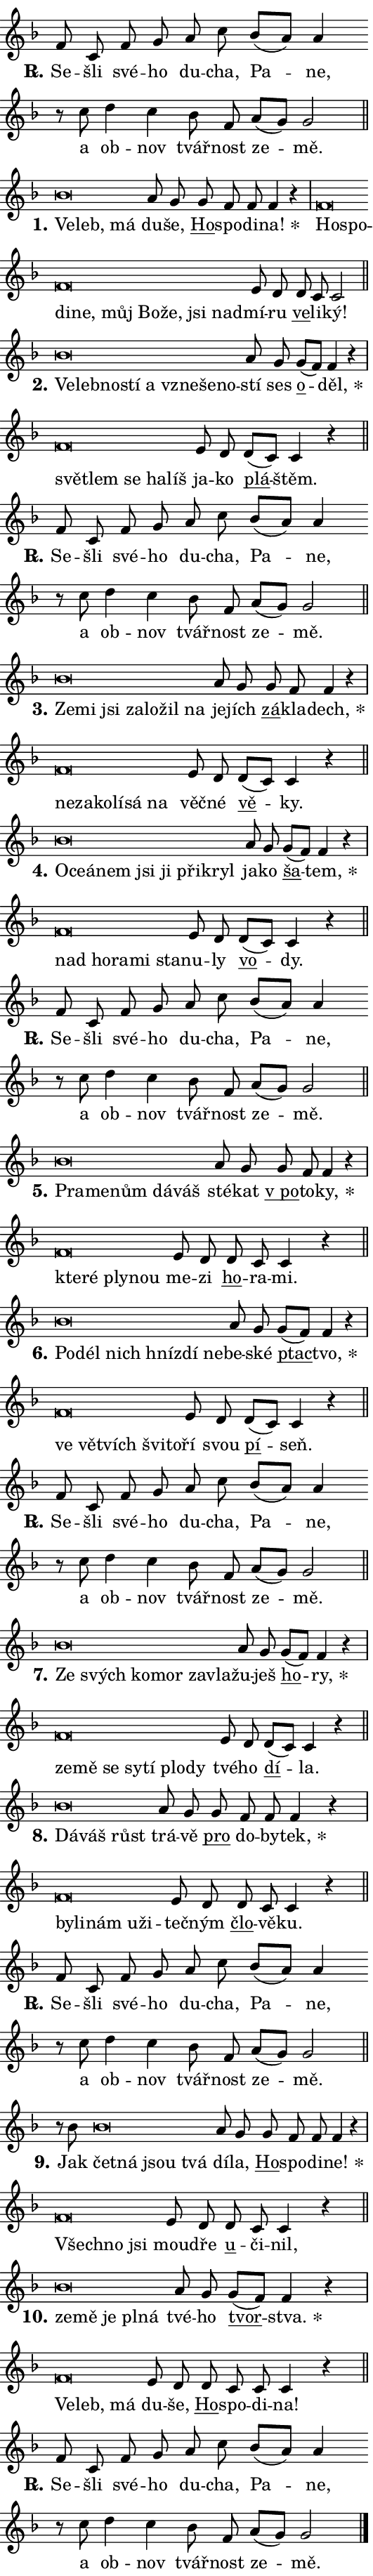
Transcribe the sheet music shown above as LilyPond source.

\version "2.24.0"
\header { tagline = "" }
\paper {
  indent = 0\cm
  top-margin = 0\cm
  right-margin = 0.13\cm % to fit lyric hyphens
  bottom-margin = 0\cm
  left-margin = 0\cm
  paper-width = 9\cm
  page-breaking = #ly:one-page-breaking
  system-system-spacing.basic-distance = #11
  score-system-spacing.basic-distance = #11
  ragged-last = ##f
}


%% Author: Thomas Morley
%% https://lists.gnu.org/archive/html/lilypond-user/2020-05/msg00002.html
#(define (line-position grob)
"Returns position of @var[grob} in current system:
   @code{'start}, if at first time-step
   @code{'end}, if at last time-step
   @code{'middle} otherwise
"
  (let* ((col (ly:item-get-column grob))
         (ln (ly:grob-object col 'left-neighbor))
         (rn (ly:grob-object col 'right-neighbor))
         (col-to-check-left (if (ly:grob? ln) ln col))
         (col-to-check-right (if (ly:grob? rn) rn col))
         (break-dir-left
           (and
             (ly:grob-property col-to-check-left 'non-musical #f)
             (ly:item-break-dir col-to-check-left)))
         (break-dir-right
           (and
             (ly:grob-property col-to-check-right 'non-musical #f)
             (ly:item-break-dir col-to-check-right))))
        (cond ((eqv? 1 break-dir-left) 'start)
              ((eqv? -1 break-dir-right) 'end)
              (else 'middle))))

#(define (tranparent-at-line-position vctor)
  (lambda (grob)
  "Relying on @code{line-position} select the relevant enry from @var{vctor}.
Used to determine transparency,"
    (case (line-position grob)
      ((end) (not (vector-ref vctor 0)))
      ((middle) (not (vector-ref vctor 1)))
      ((start) (not (vector-ref vctor 2))))))

noteHeadBreakVisibility =
#(define-music-function (break-visibility)(vector?)
"Makes @code{NoteHead}s transparent relying on @var{break-visibility}"
#{
  \override NoteHead.transparent =
    #(tranparent-at-line-position break-visibility)
#})

#(define delete-ledgers-for-transparent-note-heads
  (lambda (grob)
    "Reads whether a @code{NoteHead} is transparent.
If so this @code{NoteHead} is removed from @code{'note-heads} from
@var{grob}, which is supposed to be @code{LedgerLineSpanner}.
As a result ledgers are not printed for this @code{NoteHead}"
    (let* ((nhds-array (ly:grob-object grob 'note-heads))
           (nhds-list
             (if (ly:grob-array? nhds-array)
                 (ly:grob-array->list nhds-array)
                 '()))
           ;; Relies on the transparent-property being done before
           ;; Staff.LedgerLineSpanner.after-line-breaking is executed.
           ;; This is fragile ...
           (to-keep
             (remove
               (lambda (nhd)
                 (ly:grob-property nhd 'transparent #f))
               nhds-list)))
      ;; TODO find a better method to iterate over grob-arrays, similiar
      ;; to filter/remove etc for lists
      ;; For now rebuilt from scratch
      (set! (ly:grob-object grob 'note-heads)  '())
      (for-each
        (lambda (nhd)
          (ly:pointer-group-interface::add-grob grob 'note-heads nhd))
        to-keep))))

squashNotes = {
  \override NoteHead.X-extent = #'(-0.2 . 0.2)
  \override NoteHead.Y-extent = #'(-0.75 . 0)
  \override NoteHead.stencil =
    #(lambda (grob)
       (let ((pos (ly:grob-property grob 'staff-position)))
         (begin
           (if (< pos -7) (display "ERROR: Lower brevis then expected\n") (display ""))
           (if (<= pos -6) ly:text-interface::print ly:note-head::print))))
}
unSquashNotes = {
  \revert NoteHead.X-extent
  \revert NoteHead.Y-extent
  \revert NoteHead.stencil
}

hideNotes = \noteHeadBreakVisibility #begin-of-line-visible
unHideNotes = \noteHeadBreakVisibility #all-visible

% work-around for resetting accidentals
% https://lilypond.org/doc/v2.23/Documentation/notation/displaying-rhythms#unmetered-music
cadenzaMeasure = {
  \cadenzaOff
  \partial 1024 s1024
  \cadenzaOn
}

#(define-markup-command (accent layout props text) (markup?)
  "Underline accented syllable"
  (interpret-markup layout props
    #{\markup \override #'(offset . 4.3) \underline { #text }#}))

responsum = \markup \concat {
  "R" \hspace #-1.05 \path #0.1 #'((moveto 0 0.07) (lineto 0.9 0.8)) \hspace #0.05 "."
}

spaceSize = #0.6828661417322834 % exact space size for TeX Gyre Schola

\layout {
  \context {
    \Staff
    \remove "Time_signature_engraver"
    \override LedgerLineSpanner.after-line-breaking = #delete-ledgers-for-transparent-note-heads
  }
  \context {
    \Lyrics {
      \override LyricSpace.minimum-distance = \spaceSize
      \override LyricText.font-name = #"TeX Gyre Schola"
      \override LyricText.font-size = 1
      \override StanzaNumber.font-name = #"TeX Gyre Schola Bold"
      \override StanzaNumber.font-size = 1
    }
  }
  \context {
    \Score 
    \override NoteHead.text =
      #(lambda (grob) 
        (let ((pos (ly:grob-property grob 'staff-position)))
          #{\markup {
            \combine
              \halign #-0.55 \raise #(if (= pos -6) 0 0.5) \override #'(thickness . 2) \draw-line #'(3.2 . 0)
              \musicglyph "noteheads.sM1"
          }#}))
  }
}

% magnetic-lyrics.ily
%
%   written by
%     Jean Abou Samra <jean@abou-samra.fr>
%     Werner Lemberg <wl@gnu.org>
%
%   adapted by
%     Jiri Hon <jiri.hon@gmail.com>
%
% Version 2022-Apr-15

% https://www.mail-archive.com/lilypond-user@gnu.org/msg149350.html

#(define (Left_hyphen_pointer_engraver context)
   "Collect syllable-hyphen-syllable occurrences in lyrics and store
them in properties.  This engraver only looks to the left.  For
example, if the lyrics input is @code{foo -- bar}, it does the
following.

@itemize @bullet
@item
Set the @code{text} property of the @code{LyricHyphen} grob between
@q{foo} and @q{bar} to @code{foo}.

@item
Set the @code{left-hyphen} property of the @code{LyricText} grob with
text @q{foo} to the @code{LyricHyphen} grob between @q{foo} and
@q{bar}.
@end itemize

Use this auxiliary engraver in combination with the
@code{lyric-@/text::@/apply-@/magnetic-@/offset!} hook."
   (let ((hyphen #f)
         (text #f))
     (make-engraver
      (acknowledgers
       ((lyric-syllable-interface engraver grob source-engraver)
        (set! text grob)))
      (end-acknowledgers
       ((lyric-hyphen-interface engraver grob source-engraver)
        ;(when (not (grob::has-interface grob 'lyric-space-interface))
          (set! hyphen grob)));)
      ((stop-translation-timestep engraver)
       (when (and text hyphen)
         (ly:grob-set-object! text 'left-hyphen hyphen))
       (set! text #f)
       (set! hyphen #f)))))

#(define (lyric-text::apply-magnetic-offset! grob)
   "If the space between two syllables is less than the value in
property @code{LyricText@/.details@/.squash-threshold}, move the right
syllable to the left so that it gets concatenated with the left
syllable.

Use this function as a hook for
@code{LyricText@/.after-@/line-@/breaking} if the
@code{Left_@/hyphen_@/pointer_@/engraver} is active."
   (let ((hyphen (ly:grob-object grob 'left-hyphen #f)))
     (when hyphen
       (let ((left-text (ly:spanner-bound hyphen LEFT)))
         (when (grob::has-interface left-text 'lyric-syllable-interface)
           (let* ((common (ly:grob-common-refpoint grob left-text X))
                  (this-x-ext (ly:grob-extent grob common X))
                  (left-x-ext
                   (begin
                     ;; Trigger magnetism for left-text.
                     (ly:grob-property left-text 'after-line-breaking)
                     (ly:grob-extent left-text common X)))
                  ;; `delta` is the gap width between two syllables.
                  (delta (- (interval-start this-x-ext)
                            (interval-end left-x-ext)))
                  (details (ly:grob-property grob 'details))
                  (threshold (assoc-get 'squash-threshold details 0.2)))
             (when (< delta threshold)
               (let* (;; We have to manipulate the input text so that
                      ;; ligatures crossing syllable boundaries are not
                      ;; disabled.  For languages based on the Latin
                      ;; script this is essentially a beautification.
                      ;; However, for non-Western scripts it can be a
                      ;; necessity.
                      (lt (ly:grob-property left-text 'text))
                      (rt (ly:grob-property grob 'text))
                      (is-space (grob::has-interface hyphen 'lyric-space-interface))
                      (space (if is-space " " ""))
                      (extra-delta (if is-space spaceSize 0))
                      ;; Append new syllable.
                      (ltrt-space (if (and (string? lt) (string? rt))
                                (string-append lt space rt)
                                (make-concat-markup (list lt space rt))))
                      ;; Right-align `ltrt` to the right side.
                      (ltrt-space-markup (grob-interpret-markup
                               grob
                               (make-translate-markup
                                (cons (interval-length this-x-ext) 0)
                                (make-right-align-markup ltrt-space)))))
                 (begin
                   ;; Don't print `left-text`.
                   (ly:grob-set-property! left-text 'stencil #f)
                   ;; Set text and stencil (which holds all collected
                   ;; syllables so far) and shift it to the left.
                   (ly:grob-set-property! grob 'text ltrt-space)
                   (ly:grob-set-property! grob 'stencil ltrt-space-markup)
                   (ly:grob-translate-axis! grob (- (- delta extra-delta)) X))))))))))


#(define (lyric-hyphen::displace-bounds-first grob)
   ;; Make very sure this callback isn't triggered too early.
   (let ((left (ly:spanner-bound grob LEFT))
         (right (ly:spanner-bound grob RIGHT)))
     (ly:grob-property left 'after-line-breaking)
     (ly:grob-property right 'after-line-breaking)
     (ly:lyric-hyphen::print grob)))

squashThreshold = #0.4

\layout {
  \context {
    \Lyrics
    \consists #Left_hyphen_pointer_engraver
    \override LyricText.after-line-breaking =
      #lyric-text::apply-magnetic-offset!
    \override LyricHyphen.stencil = #lyric-hyphen::displace-bounds-first
    \override LyricText.details.squash-threshold = \squashThreshold
    \override LyricHyphen.minimum-distance = 0
    \override LyricHyphen.minimum-length = \squashThreshold
  }
}

squashText = \override LyricText.details.squash-threshold = 9999
unSquashText = \override LyricText.details.squash-threshold = \squashThreshold

leftText = \override LyricText.self-alignment-X = #LEFT
unLeftText = \revert LyricText.self-alignment-X

starOffset = #(lambda (grob) 
                (let ((x_offset (ly:self-alignment-interface::aligned-on-x-parent grob)))
                  (if (= x_offset 0) 0 (+ x_offset 1.2))))

star = #(define-music-function (syllable)(string?)
"Append star separator at the end of a syllable"
#{
  \once \override LyricText.X-offset = #starOffset
  \lyricmode { \markup {
    #syllable
    \override #'((font-name . "TeX Gyre Schola Bold")) \hspace #0.2 \lower #0.65 \larger "*"
  } }
#})

starAccent = #(define-music-function (syllable)(string?)
"Append star separator at the end of a syllable and make accent"
#{
  \once \override LyricText.X-offset = #starOffset
  \lyricmode { \markup {
    \accent #syllable
    \override #'((font-name . "TeX Gyre Schola Bold")) \hspace #0.2 \lower #0.65 \larger "*"
  } }
#})

breath = #(define-music-function (syllable)(string?)
"Append breathing indicator at the end of a syllable"
#{
  \lyricmode { \markup { #syllable "+" } }
#})

optionalBreath = #(define-music-function (syllable)(string?)
"Append optional breathing indicator at the end of a syllable"
#{
  \lyricmode { \markup { #syllable "(+)" } }
#})


\score {
    <<
        \new Voice = "melody" { \cadenzaOn \key f \major \relative { f'8 c f g a c \bar "" bes[( a)] a4 \bar "" r8 c d4 c \bar "" bes8 f \bar "" a[( g)] g2 \cadenzaMeasure \bar "||" \break } }
        \new Lyrics \lyricsto "melody" { \lyricmode { \set stanza = \responsum
Se -- šli své -- ho du -- cha, Pa -- ne, a ob -- nov tvář -- nost ze -- mě. } }
    >>
    \layout {}
}

\score {
    <<
        \new Voice = "melody" { \cadenzaOn \key f \major \relative { \squashNotes bes'\breve*1/16 \hideNotes \breve*1/16 \breve*1/16 \bar "" \unHideNotes \unSquashNotes a8 g \bar "" g f f f4 r \cadenzaMeasure \bar "|" \squashNotes f\breve*1/16 \hideNotes \breve*1/16 \bar "" \breve*1/16 \bar "" \breve*1/16 \bar "" \breve*1/16 \bar "" \breve*1/16 \bar "" \breve*1/16 \bar "" \breve*1/16 \breve*1/16 \bar "" \unHideNotes \unSquashNotes e8 d \bar "" d c c2 \cadenzaMeasure \bar "||" \break } }
        \new Lyrics \lyricsto "melody" { \lyricmode { \set stanza = "1."
\leftText Ve -- \squashText leb, má \unLeftText \unSquashText du -- še, \markup \accent Ho -- spo -- di -- \star na! \leftText Ho -- \squashText spo -- di -- ne, můj Bo -- že, jsi nad -- \unLeftText \unSquashText mí -- ru \markup \accent ve -- li -- ký! } }
    >>
    \layout {}
}

\score {
    <<
        \new Voice = "melody" { \cadenzaOn \key f \major \relative { \squashNotes bes'\breve*1/16 \hideNotes \breve*1/16 \bar "" \breve*1/16 \bar "" \breve*1/16 \bar "" \breve*1/16 \bar "" \breve*1/16 \bar "" \breve*1/16 \breve*1/16 \bar "" \unHideNotes \unSquashNotes a8 g \bar "" g[( f)] f4 r \cadenzaMeasure \bar "|" \squashNotes f\breve*1/16 \hideNotes \breve*1/16 \bar "" \breve*1/16 \bar "" \breve*1/16 \breve*1/16 \bar "" \unHideNotes \unSquashNotes e8 d \bar "" d[( c)] c4 r \cadenzaMeasure \bar "||" \break } }
        \new Lyrics \lyricsto "melody" { \lyricmode { \set stanza = "2."
\leftText Ve -- \squashText leb -- no -- stí a vzne -- še -- no -- \unLeftText \unSquashText stí ses \markup \accent o -- \star děl, \leftText svě -- \squashText tlem se ha -- líš \unLeftText \unSquashText ja -- ko \markup \accent plá -- štěm. } }
    >>
    \layout {}
}

\score {
    <<
        \new Voice = "melody" { \cadenzaOn \key f \major \relative { f'8 c f g a c \bar "" bes[( a)] a4 \bar "" r8 c d4 c \bar "" bes8 f \bar "" a[( g)] g2 \cadenzaMeasure \bar "||" \break } }
        \new Lyrics \lyricsto "melody" { \lyricmode { \set stanza = \responsum
Se -- šli své -- ho du -- cha, Pa -- ne, a ob -- nov tvář -- nost ze -- mě. } }
    >>
    \layout {}
}

\score {
    <<
        \new Voice = "melody" { \cadenzaOn \key f \major \relative { \squashNotes bes'\breve*1/16 \hideNotes \breve*1/16 \bar "" \breve*1/16 \bar "" \breve*1/16 \bar "" \breve*1/16 \bar "" \breve*1/16 \breve*1/16 \bar "" \unHideNotes \unSquashNotes a8 g \bar "" g f f4 r \cadenzaMeasure \bar "|" \squashNotes f\breve*1/16 \hideNotes \breve*1/16 \bar "" \breve*1/16 \bar "" \breve*1/16 \bar "" \breve*1/16 \breve*1/16 \bar "" \unHideNotes \unSquashNotes e8 d \bar "" d[( c)] c4 r \cadenzaMeasure \bar "||" \break } }
        \new Lyrics \lyricsto "melody" { \lyricmode { \set stanza = "3."
\leftText Ze -- \squashText mi jsi za -- lo -- žil na \unLeftText \unSquashText je -- jích \markup \accent zá -- kla -- \star dech, \leftText ne -- \squashText za -- ko -- lí -- sá na \unLeftText \unSquashText věč -- né \markup \accent vě -- ky. } }
    >>
    \layout {}
}

\score {
    <<
        \new Voice = "melody" { \cadenzaOn \key f \major \relative { \squashNotes bes'\breve*1/16 \hideNotes \breve*1/16 \bar "" \breve*1/16 \bar "" \breve*1/16 \bar "" \breve*1/16 \bar "" \breve*1/16 \bar "" \breve*1/16 \breve*1/16 \bar "" \unHideNotes \unSquashNotes a8 g \bar "" g[( f)] f4 r \cadenzaMeasure \bar "|" \squashNotes f\breve*1/16 \hideNotes \breve*1/16 \bar "" \breve*1/16 \bar "" \breve*1/16 \breve*1/16 \bar "" \unHideNotes \unSquashNotes e8 d \bar "" d[( c)] c4 r \cadenzaMeasure \bar "||" \break } }
        \new Lyrics \lyricsto "melody" { \lyricmode { \set stanza = "4."
\leftText O -- \squashText ce -- á -- nem jsi ji při -- kryl \unLeftText \unSquashText ja -- ko \markup \accent ša -- \star tem, \leftText nad \squashText ho -- ra -- mi sta -- \unLeftText \unSquashText nu -- ly \markup \accent vo -- dy. } }
    >>
    \layout {}
}

\score {
    <<
        \new Voice = "melody" { \cadenzaOn \key f \major \relative { f'8 c f g a c \bar "" bes[( a)] a4 \bar "" r8 c d4 c \bar "" bes8 f \bar "" a[( g)] g2 \cadenzaMeasure \bar "||" \break } }
        \new Lyrics \lyricsto "melody" { \lyricmode { \set stanza = \responsum
Se -- šli své -- ho du -- cha, Pa -- ne, a ob -- nov tvář -- nost ze -- mě. } }
    >>
    \layout {}
}

\score {
    <<
        \new Voice = "melody" { \cadenzaOn \key f \major \relative { \squashNotes bes'\breve*1/16 \hideNotes \breve*1/16 \bar "" \breve*1/16 \bar "" \breve*1/16 \breve*1/16 \bar "" \unHideNotes \unSquashNotes a8 g \bar "" g f f4 r \cadenzaMeasure \bar "|" \squashNotes f\breve*1/16 \hideNotes \breve*1/16 \bar "" \breve*1/16 \breve*1/16 \bar "" \unHideNotes \unSquashNotes e8 d \bar "" d c c4 r \cadenzaMeasure \bar "||" \break } }
        \new Lyrics \lyricsto "melody" { \lyricmode { \set stanza = "5."
\leftText Pra -- \squashText me -- nům dá -- váš \unLeftText \unSquashText sté -- kat \markup \accent "v po" -- to -- \star ky, \leftText kte -- \squashText ré ply -- nou \unLeftText \unSquashText me -- zi \markup \accent ho -- ra -- mi. } }
    >>
    \layout {}
}

\score {
    <<
        \new Voice = "melody" { \cadenzaOn \key f \major \relative { \squashNotes bes'\breve*1/16 \hideNotes \breve*1/16 \bar "" \breve*1/16 \bar "" \breve*1/16 \bar "" \breve*1/16 \breve*1/16 \bar "" \unHideNotes \unSquashNotes a8 g \bar "" g[( f)] f4 r \cadenzaMeasure \bar "|" \squashNotes f\breve*1/16 \hideNotes \breve*1/16 \bar "" \breve*1/16 \bar "" \breve*1/16 \breve*1/16 \bar "" \unHideNotes \unSquashNotes e8 d \bar "" d[( c)] c4 r \cadenzaMeasure \bar "||" \break } }
        \new Lyrics \lyricsto "melody" { \lyricmode { \set stanza = "6."
\leftText Po -- \squashText dél nich hníz -- dí ne -- \unLeftText \unSquashText be -- ské \markup \accent ptac -- \star tvo, \leftText ve \squashText vět -- vích švi -- to -- \unLeftText \unSquashText ří svou \markup \accent pí -- seň. } }
    >>
    \layout {}
}

\score {
    <<
        \new Voice = "melody" { \cadenzaOn \key f \major \relative { f'8 c f g a c \bar "" bes[( a)] a4 \bar "" r8 c d4 c \bar "" bes8 f \bar "" a[( g)] g2 \cadenzaMeasure \bar "||" \break } }
        \new Lyrics \lyricsto "melody" { \lyricmode { \set stanza = \responsum
Se -- šli své -- ho du -- cha, Pa -- ne, a ob -- nov tvář -- nost ze -- mě. } }
    >>
    \layout {}
}

\score {
    <<
        \new Voice = "melody" { \cadenzaOn \key f \major \relative { \squashNotes bes'\breve*1/16 \hideNotes \breve*1/16 \bar "" \breve*1/16 \bar "" \breve*1/16 \bar "" \breve*1/16 \breve*1/16 \bar "" \unHideNotes \unSquashNotes a8 g \bar "" g[( f)] f4 r \cadenzaMeasure \bar "|" \squashNotes f\breve*1/16 \hideNotes \breve*1/16 \bar "" \breve*1/16 \bar "" \breve*1/16 \bar "" \breve*1/16 \bar "" \breve*1/16 \breve*1/16 \bar "" \unHideNotes \unSquashNotes e8 d \bar "" d[( c)] c4 r \cadenzaMeasure \bar "||" \break } }
        \new Lyrics \lyricsto "melody" { \lyricmode { \set stanza = "7."
\leftText Ze \squashText svých ko -- mor za -- vla -- \unLeftText \unSquashText žu -- ješ \markup \accent ho -- \star ry, \leftText ze -- \squashText mě se sy -- tí plo -- dy \unLeftText \unSquashText tvé -- ho \markup \accent dí -- la. } }
    >>
    \layout {}
}

\score {
    <<
        \new Voice = "melody" { \cadenzaOn \key f \major \relative { \squashNotes bes'\breve*1/16 \hideNotes \breve*1/16 \breve*1/16 \bar "" \unHideNotes \unSquashNotes a8 g \bar "" g f f f4 r \cadenzaMeasure \bar "|" \squashNotes f\breve*1/16 \hideNotes \breve*1/16 \bar "" \breve*1/16 \bar "" \breve*1/16 \breve*1/16 \bar "" \unHideNotes \unSquashNotes e8 d \bar "" d c c4 r \cadenzaMeasure \bar "||" \break } }
        \new Lyrics \lyricsto "melody" { \lyricmode { \set stanza = "8."
\leftText Dá -- \squashText váš růst \unLeftText \unSquashText trá -- vě \markup \accent pro do -- by -- \star tek, \leftText by -- \squashText li -- nám u -- ži -- \unLeftText \unSquashText teč -- ným \markup \accent člo -- vě -- ku. } }
    >>
    \layout {}
}

\score {
    <<
        \new Voice = "melody" { \cadenzaOn \key f \major \relative { f'8 c f g a c \bar "" bes[( a)] a4 \bar "" r8 c d4 c \bar "" bes8 f \bar "" a[( g)] g2 \cadenzaMeasure \bar "||" \break } }
        \new Lyrics \lyricsto "melody" { \lyricmode { \set stanza = \responsum
Se -- šli své -- ho du -- cha, Pa -- ne, a ob -- nov tvář -- nost ze -- mě. } }
    >>
    \layout {}
}

\score {
    <<
        \new Voice = "melody" { \cadenzaOn \key f \major \relative { r8 bes' \squashNotes bes\breve*1/16 \hideNotes \breve*1/16 \bar "" \breve*1/16 \breve*1/16 \bar "" \unHideNotes \unSquashNotes a8 g \bar "" g f f f4 r \cadenzaMeasure \bar "|" \squashNotes f\breve*1/16 \hideNotes \breve*1/16 \breve*1/16 \bar "" \unHideNotes \unSquashNotes e8 d \bar "" d c c4 r \cadenzaMeasure \bar "||" \break } }
        \new Lyrics \lyricsto "melody" { \lyricmode { \set stanza = "9."
Jak \leftText čet -- \squashText ná jsou tvá \unLeftText \unSquashText dí -- la, \markup \accent Ho -- spo -- di -- \star ne! \leftText Všech -- \squashText no jsi \unLeftText \unSquashText mou -- dře \markup \accent u -- či -- nil, } }
    >>
    \layout {}
}

\score {
    <<
        \new Voice = "melody" { \cadenzaOn \key f \major \relative { \squashNotes bes'\breve*1/16 \hideNotes \breve*1/16 \bar "" \breve*1/16 \bar "" \breve*1/16 \breve*1/16 \bar "" \unHideNotes \unSquashNotes a8 g \bar "" g[( f)] f4 r \cadenzaMeasure \bar "|" \squashNotes f\breve*1/16 \hideNotes \breve*1/16 \breve*1/16 \bar "" \unHideNotes \unSquashNotes e8 d \bar "" d c c c4 r \cadenzaMeasure \bar "||" \break } }
        \new Lyrics \lyricsto "melody" { \lyricmode { \set stanza = "10."
\leftText ze -- \squashText mě je pl -- ná \unLeftText \unSquashText tvé -- ho \markup \accent tvor -- \star stva. \leftText Ve -- \squashText leb, má \unLeftText \unSquashText du -- še, \markup \accent Ho -- spo -- di -- na! } }
    >>
    \layout {}
}

\score {
    <<
        \new Voice = "melody" { \cadenzaOn \key f \major \relative { f'8 c f g a c \bar "" bes[( a)] a4 \bar "" r8 c d4 c \bar "" bes8 f \bar "" a[( g)] g2 \cadenzaMeasure \bar "||" \break } \bar "|." }
        \new Lyrics \lyricsto "melody" { \lyricmode { \set stanza = \responsum
Se -- šli své -- ho du -- cha, Pa -- ne, a ob -- nov tvář -- nost ze -- mě. } }
    >>
    \layout {}
}
